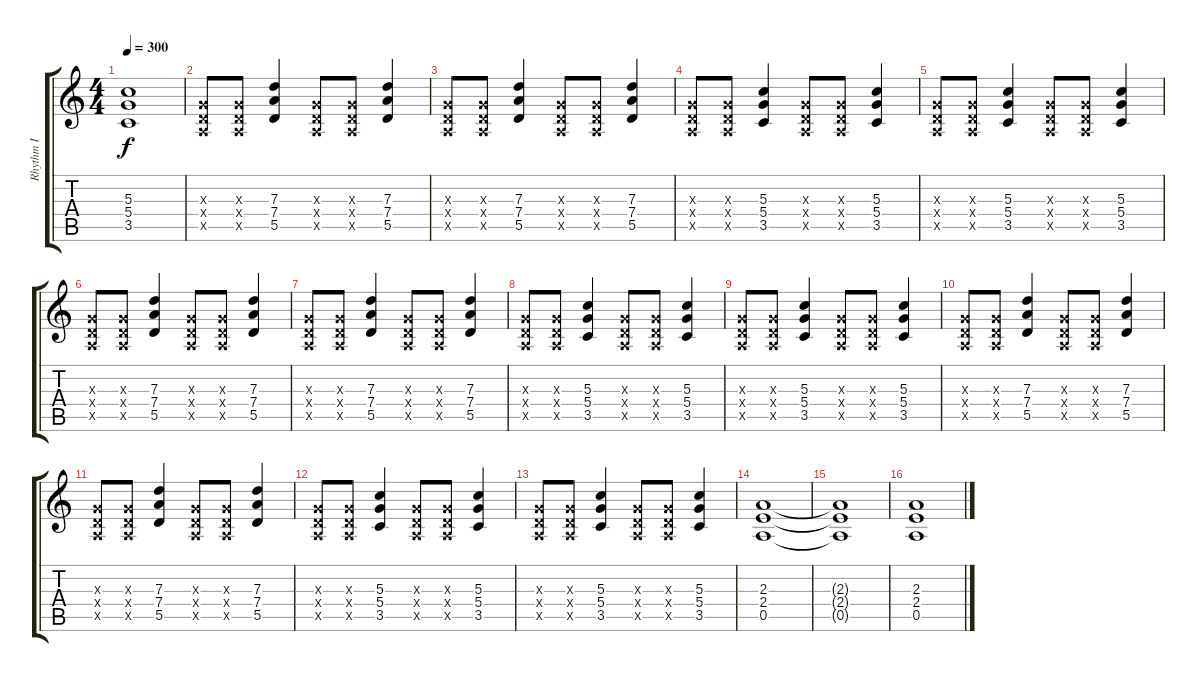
\track ("Rhythm I" "Rhythm I") {instrument distortionguitar}
\staff {score tabs}
\tuning (E4 B3 G3 D3 A2 D2) {hide}
\ts (4 4)
\tempo 300
\clef g2
\ks c
(5.3{t} 5.4{t} 3.5{t}).1{dy f} |
(0.3{x} 0.4{x} 0.5{x}).8 (0.3{x} 0.4{x} 0.5{x}).8 (7.3 7.4 5.5).4 (0.3{x} 0.4{x} 0.5{x}).8 (0.3{x} 0.4{x} 0.5{x}).8 (7.3 7.4 5.5).4 |
(0.3{x} 0.4{x} 0.5{x}).8 (0.3{x} 0.4{x} 0.5{x}).8 (7.3 7.4 5.5).4 (0.3{x} 0.4{x} 0.5{x}).8 (0.3{x} 0.4{x} 0.5{x}).8 (7.3 7.4 5.5).4 |
(0.3{x} 0.4{x} 0.5{x}).8 (0.3{x} 0.4{x} 0.5{x}).8 (5.3 5.4 3.5).4 (0.3{x} 0.4{x} 0.5{x}).8 (0.3{x} 0.4{x} 0.5{x}).8 (5.3 5.4 3.5).4 |
(0.3{x} 0.4{x} 0.5{x}).8 (0.3{x} 0.4{x} 0.5{x}).8 (5.3 5.4 3.5).4 (0.3{x} 0.4{x} 0.5{x}).8 (0.3{x} 0.4{x} 0.5{x}).8 (5.3 5.4 3.5).4 |
(0.3{x} 0.4{x} 0.5{x}).8 (0.3{x} 0.4{x} 0.5{x}).8 (7.3 7.4 5.5).4 (0.3{x} 0.4{x} 0.5{x}).8 (0.3{x} 0.4{x} 0.5{x}).8 (7.3 7.4 5.5).4 |
(0.3{x} 0.4{x} 0.5{x}).8 (0.3{x} 0.4{x} 0.5{x}).8 (7.3 7.4 5.5).4 (0.3{x} 0.4{x} 0.5{x}).8 (0.3{x} 0.4{x} 0.5{x}).8 (7.3 7.4 5.5).4 |
(0.3{x} 0.4{x} 0.5{x}).8 (0.3{x} 0.4{x} 0.5{x}).8 (5.3 5.4 3.5).4 (0.3{x} 0.4{x} 0.5{x}).8 (0.3{x} 0.4{x} 0.5{x}).8 (5.3 5.4 3.5).4 |
(0.3{x} 0.4{x} 0.5{x}).8 (0.3{x} 0.4{x} 0.5{x}).8 (5.3 5.4 3.5).4 (0.3{x} 0.4{x} 0.5{x}).8 (0.3{x} 0.4{x} 0.5{x}).8 (5.3 5.4 3.5).4 |
(0.3{x} 0.4{x} 0.5{x}).8 (0.3{x} 0.4{x} 0.5{x}).8 (7.3 7.4 5.5).4 (0.3{x} 0.4{x} 0.5{x}).8 (0.3{x} 0.4{x} 0.5{x}).8 (7.3 7.4 5.5).4 |
(0.3{x} 0.4{x} 0.5{x}).8 (0.3{x} 0.4{x} 0.5{x}).8 (7.3 7.4 5.5).4 (0.3{x} 0.4{x} 0.5{x}).8 (0.3{x} 0.4{x} 0.5{x}).8 (7.3 7.4 5.5).4 |
(0.3{x} 0.4{x} 0.5{x}).8 (0.3{x} 0.4{x} 0.5{x}).8 (5.3 5.4 3.5).4 (0.3{x} 0.4{x} 0.5{x}).8 (0.3{x} 0.4{x} 0.5{x}).8 (5.3 5.4 3.5).4 |
(0.3{x} 0.4{x} 0.5{x}).8 (0.3{x} 0.4{x} 0.5{x}).8 (5.3 5.4 3.5).4 (0.3{x} 0.4{x} 0.5{x}).8 (0.3{x} 0.4{x} 0.5{x}).8 (5.3 5.4 3.5).4 |
(2.3 2.4 0.5).1 |
(2.3{t} 2.4{t} 0.5{t}).1 |
(2.3 2.4 0.5).1
